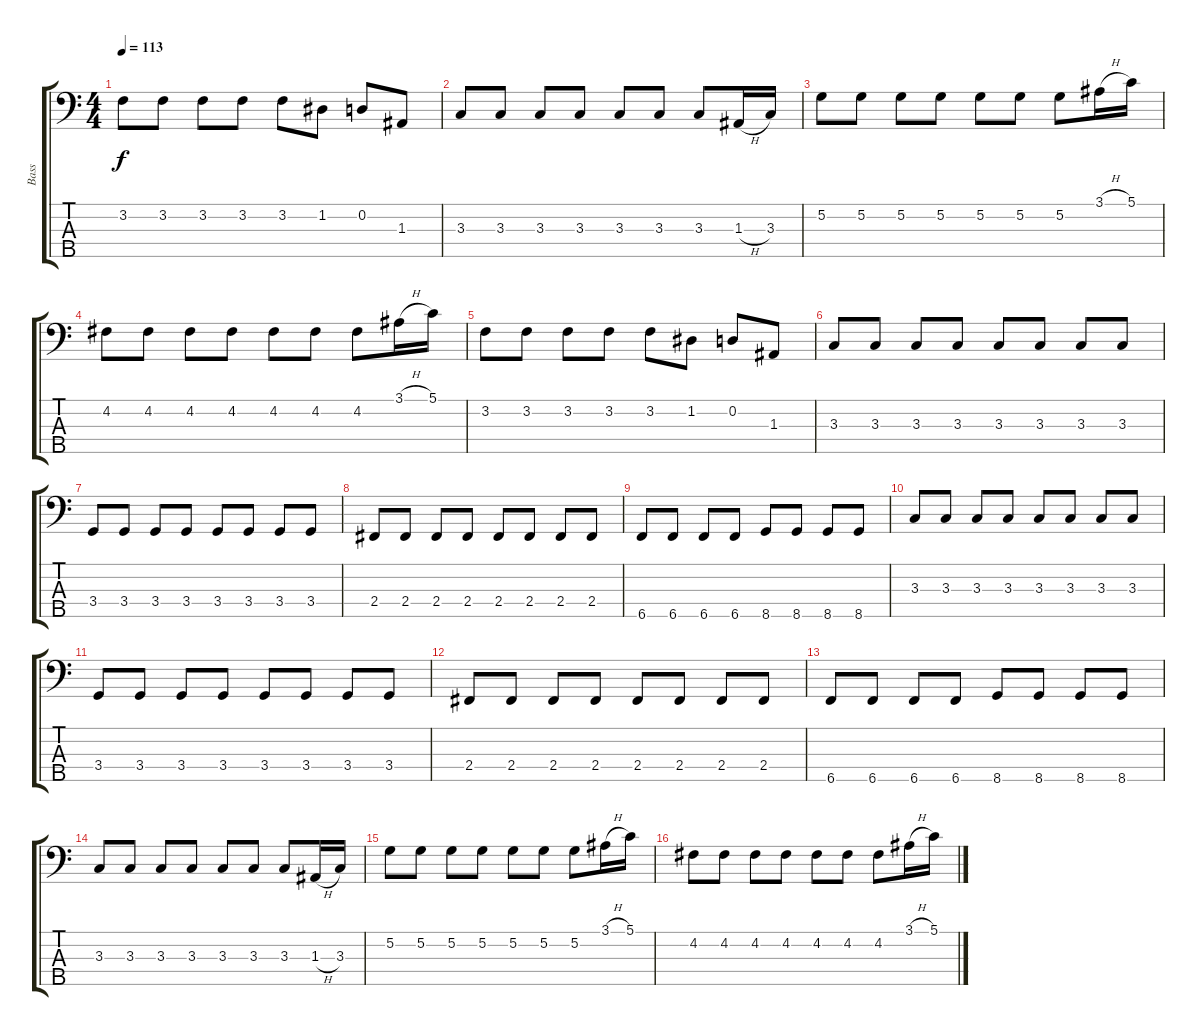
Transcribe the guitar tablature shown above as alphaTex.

\track ("Bass" "Bass") {instrument electricbassfinger}
\staff {score tabs}
\tuning (G2 D2 A1 E1 B0) {hide}
\ts (4 4)
\tempo 113
\clef f4
\ks c
3.2.8{dy f} 3.2.8 3.2.8 3.2.8 3.2.8 1.2.8 0.2.8 1.3.8 |
3.3.8 3.3.8 3.3.8 3.3.8 3.3.8 3.3.8 3.3.8 1.3{h}.16 3.3.16 |
5.2.8 5.2.8 5.2.8 5.2.8 5.2.8 5.2.8 5.2.8 3.1{h}.16 5.1.16 |
4.2.8 4.2.8 4.2.8 4.2.8 4.2.8 4.2.8 4.2.8 3.1{h}.16 5.1.16 |
3.2.8 3.2.8 3.2.8 3.2.8 3.2.8 1.2.8 0.2.8 1.3.8 |
3.3.8 3.3.8 3.3.8 3.3.8 3.3.8 3.3.8 3.3.8 3.3.8 |
3.4.8 3.4.8 3.4.8 3.4.8 3.4.8 3.4.8 3.4.8 3.4.8 |
2.4.8 2.4.8 2.4.8 2.4.8 2.4.8 2.4.8 2.4.8 2.4.8 |
6.5.8 6.5.8 6.5.8 6.5.8 8.5.8 8.5.8 8.5.8 8.5.8 |
3.3.8 3.3.8 3.3.8 3.3.8 3.3.8 3.3.8 3.3.8 3.3.8 |
3.4.8 3.4.8 3.4.8 3.4.8 3.4.8 3.4.8 3.4.8 3.4.8 |
2.4.8 2.4.8 2.4.8 2.4.8 2.4.8 2.4.8 2.4.8 2.4.8 |
6.5.8 6.5.8 6.5.8 6.5.8 8.5.8 8.5.8 8.5.8 8.5.8 |
3.3.8 3.3.8 3.3.8 3.3.8 3.3.8 3.3.8 3.3.8 1.3{h}.16 3.3.16 |
5.2.8 5.2.8 5.2.8 5.2.8 5.2.8 5.2.8 5.2.8 3.1{h}.16 5.1.16 |
4.2.8 4.2.8 4.2.8 4.2.8 4.2.8 4.2.8 4.2.8 3.1{h}.16 5.1.16
